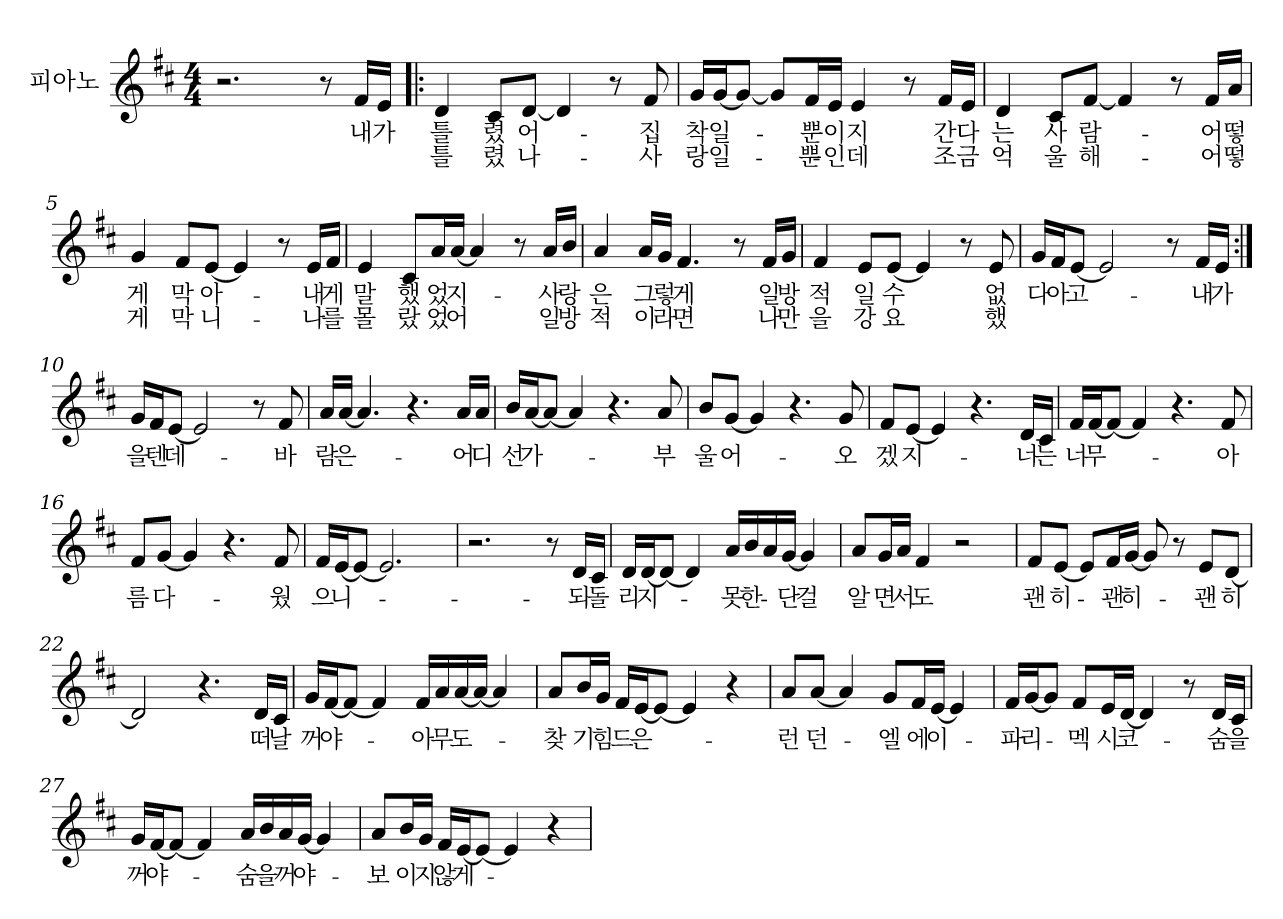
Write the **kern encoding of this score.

**kern	**text	**text
*part1	*part1	*part1
*staff1	*staff1	*staff1
*I"피아노	*	*
*clefG2	*	*
*k[f#c#]	*	*
*M4/4	*	*
*MM60	*	*
=1	=1	=1
2.r	.	.
8r	.	.
!	!LO:LY:b	!
16f#/LL	내	.
!	!LO:LY:b	!
16e/JJ	가	.
=2!|:	=2!|:	=2!|:
!	!LO:LY:b	!LO:LY:b
4d/	틀	틀
!	!LO:LY:b	!LO:LY:b
8c#/L	렸	렸
!	!LO:LY:b	!LO:LY:b
[8d/J	어-	나-
4d/]	.	.
8r	.	.
!	!LO:LY:b	!LO:LY:b
8f#/	-집	-사
=3	=3	=3
!	!LO:LY:b	!LO:LY:b
16g/LL	착	랑
!	!LO:LY:b	!LO:LY:b
[16g/J	일-	일-
8g/J_	.	.
8g/L]	.	.
!	!LO:LY:b	!LO:LY:b
16f#/L	-뿐	-뿐-
!	!LO:LY:b	!LO:LY:b
16e/JJ	이	인
!	!LO:LY:b	!LO:LY:b
4e/	지	데
8r	.	.
!	!LO:LY:b	!LO:LY:b
16f#/LL	간	조
!	!LO:LY:b	!LO:LY:b
16e/JJ	다	금
=4	=4	=4
!	!LO:LY:b	!LO:LY:b
4d/	는	억
!	!LO:LY:b	!LO:LY:b
8c#/L	사	울
!	!LO:LY:b	!LO:LY:b
[8f#/J	람-	해-
4f#/]	.	.
8r	.	.
!	!LO:LY:b	!LO:LY:b
16f#/LL	어	-어
!	!LO:LY:b	!LO:LY:b
16a/JJ	떻	떻
!!LO:LB:g=z
=5	=5	=5
!	!LO:LY:b	!LO:LY:b
4g/	게	게
!	!LO:LY:b	!LO:LY:b
8f#/L	막	막
!	!LO:LY:b	!LO:LY:b
[8e/J	아-	니-
4e/]	.	.
8r	.	.
!	!LO:LY:b	!LO:LY:b
16e/LL	-내	-나
!	!LO:LY:b	!LO:LY:b
16f#/JJ	게	를
=6	=6	=6
!	!LO:LY:b	!LO:LY:b
4e/	말	몰
!	!LO:LY:b	!LO:LY:b
8c#/L	했	랐
!	!LO:LY:b	!LO:LY:b
16a/L	었	었
!	!LO:LY:b	!LO:LY:b
[16a/JJ	지-	어
4a/]	.	.
8r	.	.
!	!LO:LY:b	!LO:LY:b
16a/LL	사	-일
!	!LO:LY:b	!LO:LY:b
16b/JJ	랑	방
=7	=7	=7
!	!LO:LY:b	!LO:LY:b
4a/	은	적
!	!LO:LY:b	!LO:LY:b
16a/LL	그	이
!	!LO:LY:b	!LO:LY:b
16g/JJ	렇	라
!	!LO:LY:b	!LO:LY:b
4.f#/	게	면
8r	.	.
!	!LO:LY:b	!LO:LY:b
16f#/LL	일	나
!	!LO:LY:b	!LO:LY:b
16g/JJ	방	만
=8	=8	=8
!	!LO:LY:b	!LO:LY:b
4f#/	적	을
!	!LO:LY:b	!LO:LY:b
8e/L	일	강
!	!LO:LY:b	!LO:LY:b
[8e/J	수	요
4e/]	.	.
8r	.	.
!	!LO:LY:b	!LO:LY:b
8e/	없	했
!!LO:LB:g=z
=9	=9	=9
!	!LO:LY:b	!
16g/LL	다	.
!	!LO:LY:b	!
16f#/J	아	.
!	!LO:LY:b	!
[8e/J	고-	.
2e/]	.	.
8r	.	.
!	!LO:LY:b	!
16f#/LL	내	.
!	!LO:LY:b	!
16e/JJ	가	.
=10:|!	=10:|!	=10:|!
!	!LO:LY:b	!
16g/LL	을	.
!	!LO:LY:b	!
16f#/J	텐	.
!	!LO:LY:b	!
[8e/J	데-	.
2e/]	.	.
8r	.	.
!	!LO:LY:b	!
8f#/	-바	.
=11	=11	=11
!	!LO:LY:b	!
16a/LL	람	.
!	!LO:LY:b	!
[16a/JJ	은-	.
4.a/]	.	.
4.r	.	.
!	!LO:LY:b	!
16a/LL	어	.
!	!LO:LY:b	!
16a/JJ	디	.
=12	=12	=12
!	!LO:LY:b	!
16b/LL	선	.
!	!LO:LY:b	!
[16a/J	가-	.
8a/J_	.	.
4a/]	.	.
4.r	.	.
!	!LO:LY:b	!
8a/	-부	.
=13	=13	=13
!	!LO:LY:b	!
8b/L	울	.
!	!LO:LY:b	!
[8g/J	어-	.
4g/]	.	.
4.r	.	.
!	!LO:LY:b	!
8g/	오	.
!!LO:LB:g=z
=14	=14	=14
!	!LO:LY:b	!
8f#/L	겠	.
!	!LO:LY:b	!
[8e/J	지-	.
4e/]	.	.
4.r	.	.
!	!LO:LY:b	!
16d/LL	-너	.
!	!LO:LY:b	!
16c#/JJ	는	.
=15	=15	=15
!	!LO:LY:b	!
16f#/LL	너	.
!	!LO:LY:b	!
[16f#/J	무-	.
8f#/J_	.	.
4f#/]	.	.
4.r	.	.
!	!LO:LY:b	!
8f#/	-아	.
=16	=16	=16
!	!LO:LY:b	!
8f#/L	름	.
!	!LO:LY:b	!
[8g/J	다-	.
4g/]	.	.
4.r	.	.
!	!LO:LY:b	!
8f#/	-웠	.
=17	=17	=17
!	!LO:LY:b	!
16f#/LL	으	.
!	!LO:LY:b	!
[16e/J	니-	.
8e/J_	.	.
2.e/]	.	.
=18	=18	=18
2.r	.	.
8r	.	.
!	!LO:LY:b	!
16d/LL	-되	.
!	!LO:LY:b	!
16c#/JJ	돌	.
!!LO:LB:g=z
=19	=19	=19
!	!LO:LY:b	!
16d/LL	리	.
!	!LO:LY:b	!
[16d/J	지-	.
8d/J_	.	.
4d/]	.	.
!	!LO:LY:b	!
16a/LL	-못	.
!	!LO:LY:b	!
16b/	한-	.
16a/	.	.
!	!LO:LY:b	!
[16g/JJ	-단	.
!	!LO:LY:b	!
4g/]	걸	.
=20	=20	=20
!	!LO:LY:b	!
8a/L	알	.
!	!LO:LY:b	!
16g/L	면	.
!	!LO:LY:b	!
16a/JJ	서	.
!	!LO:LY:b	!
4f#/	도	.
2r	.	.
=21	=21	=21
!	!LO:LY:b	!
8f#/L	괜	.
!	!LO:LY:b	!
[8e/J	히-	.
8e/L]	.	.
!	!LO:LY:b	!
16f#/L	-괜	.
!	!LO:LY:b	!
[16g/JJ	히-	.
8g/]	.	.
8r	.	.
!	!LO:LY:b	!
8e/L	-괜	.
!	!LO:LY:b	!
[8d/J	히	.
=22	=22	=22
2d/]	.	.
4.r	.	.
!	!LO:LY:b	!
16d/LL	떠	.
!	!LO:LY:b	!
16c#/JJ	날	.
!!LO:LB:g=z
=23	=23	=23
!	!LO:LY:b	!
16g/LL	꺼	.
!	!LO:LY:b	!
[16f#/J	야-	.
8f#/J_	.	.
4f#/]	.	.
!	!LO:LY:b	!
16f#/LL	-아	.
!	!LO:LY:b	!
16a/	무	.
!	!LO:LY:b	!
[16a/	도-	.
16a/JJ_	.	.
4a/]	.	.
=24	=24	=24
!	!LO:LY:b	!
8a/L	-찾	.
!	!LO:LY:b	!
16b/L	기	.
!	!LO:LY:b	!
16g/JJ	힘	.
!	!LO:LY:b	!
16f#/LL	드	.
!	!LO:LY:b	!
[16e/J	은-	.
8e/J_	.	.
4e/]	.	.
4r	.	.
=25	=25	=25
!	!LO:LY:b	!
8a/L	-런	.
!	!LO:LY:b	!
[8a/J	던-	.
4a/]	.	.
!	!LO:LY:b	!
8g/L	-엘	.
!	!LO:LY:b	!
16f#/L	에	.
!	!LO:LY:b	!
[16e/JJ	이-	.
4e/]	.	.
=26	=26	=26
!	!LO:LY:b	!
16f#/LL	-파	.
!	!LO:LY:b	!
[16g/J	리-	.
8g/J]	.	.
!	!LO:LY:b	!
8f#/L	-멕	.
!	!LO:LY:b	!
16e/L	시	.
!	!LO:LY:b	!
[16d/JJ	코-	.
4d/]	.	.
8r	.	.
!	!LO:LY:b	!
16d/LL	숨	.
!	!LO:LY:b	!
16c#/JJ	을	.
!!LO:LB:g=z
=27	=27	=27
!	!LO:LY:b	!
16g/LL	꺼	.
!	!LO:LY:b	!
[16f#/J	야-	.
8f#/J_	.	.
4f#/]	.	.
!	!LO:LY:b	!
16a/LL	숨	.
!	!LO:LY:b	!
16b/	을	.
!	!LO:LY:b	!
16a/	꺼	.
!	!LO:LY:b	!
[16g/JJ	야-	.
4g/]	.	.
=28	=28	=28
!	!LO:LY:b	!
8a/L	-보	.
!	!LO:LY:b	!
16b/L	이	.
!	!LO:LY:b	!
16g/JJ	지	.
!	!LO:LY:b	!
16f#/LL	않	.
!	!LO:LY:b	!
[16e/J	게-	.
8e/J_	.	.
4e/]	.	.
4r	.	.
=	=	=
*-	*-	*-
